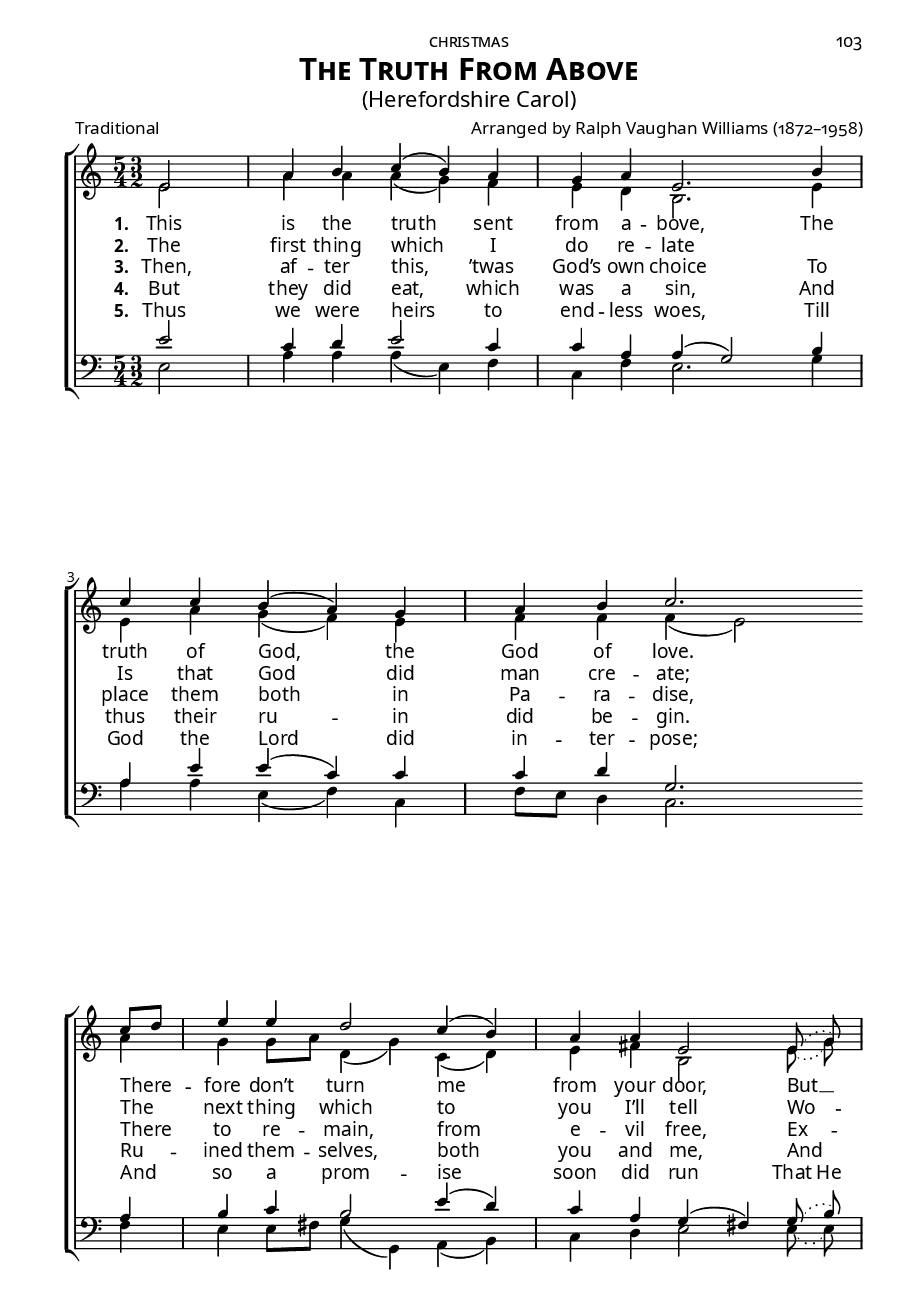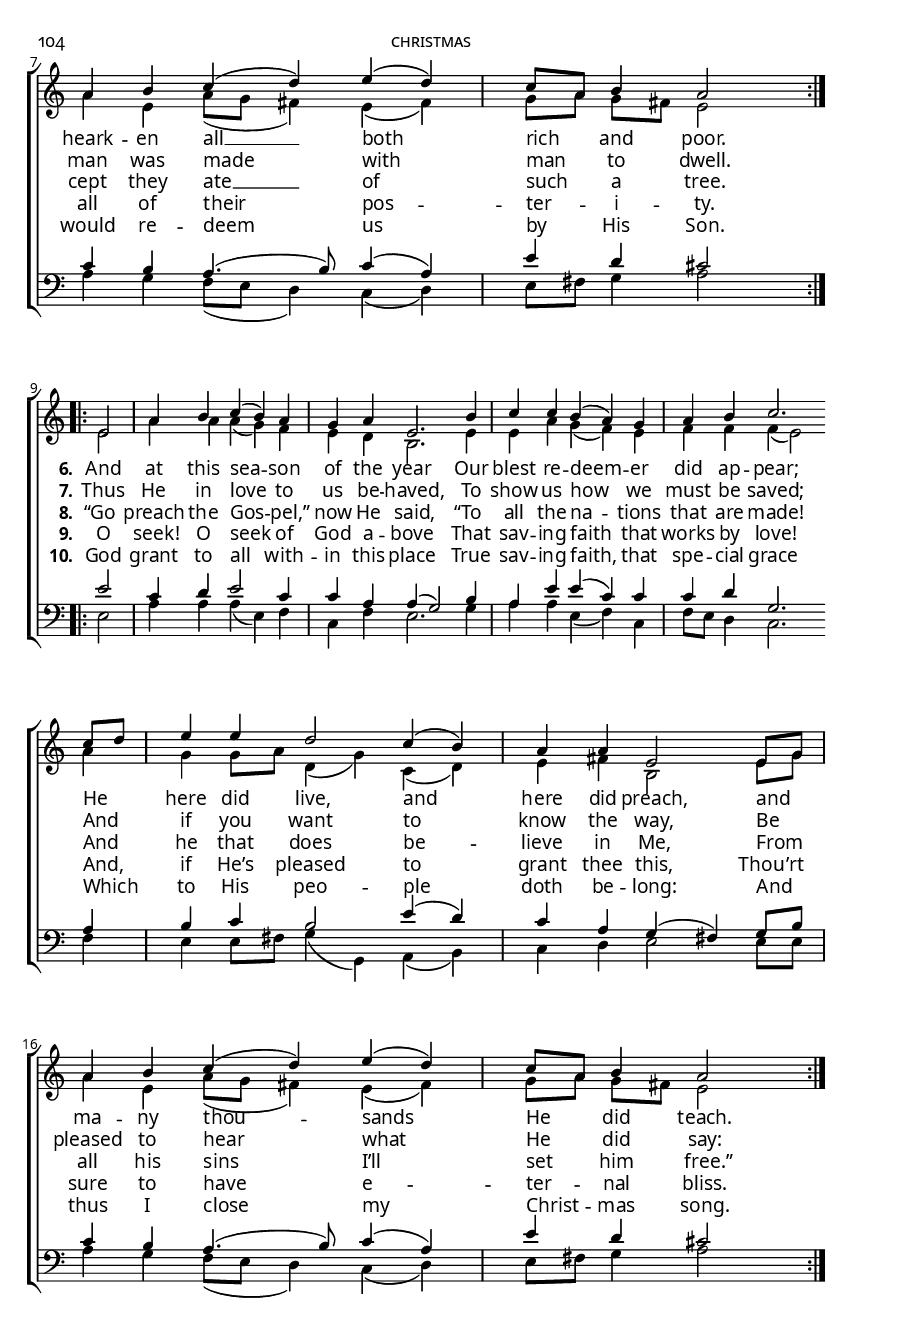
\version "2.14.2"
\include "util.ly"
\header {
  title = \markup{\override #'(font-name . "Garamond Premier Pro Semibold"){ \abs-fontsize #15 \smallCapsOldStyle"The Truth From Above"}}
  subtitle = \markup{\override #'(font-name . "Garamond Premier Pro"){ \abs-fontsize #10.5 "(Herefordshire Carol)"}}
  poet = \markup\oldStyleNum"Traditional"
  composer = \markup\oldStyleNum"Arranged by Ralph Vaughan Williams (1872–1958)"
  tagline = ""
}
\paper {
  %print-all-headers = ##f
  paper-height = 9\in
  paper-width = 6\in
  indent = 0\in
  %system-system-spacing = #'((basic-distance . 10) (padding . 0))
  system-system-spacing =
    #'((basic-distance . 0)
       (minimum-distance . 0)
       (padding . -5)
       (stretchability . 100))
  ragged-last-bottom = ##f
  ragged-bottom = ##f
  two-sided = ##t
  inner-margin = 0.5\in
  outer-margin = 0.25\in
  top-margin = 0.25\in
  bottom-margin = 0.25\in
  first-page-number = #103
  print-first-page-number = ##t
  headerLine = \markup{\override #'(font-name . "Garamond Premier Pro") \smallCapsOldStyle"christmas"}
  oddHeaderMarkup = \markup\fill-line{
     \override #'(font-name . "Garamond Premier Pro")\abs-fontsize #8.5
     \combine 
        \fill-line{"" \on-the-fly #print-page-number-check-first
        \oldStylePageNum""
        }
        \fill-line{\headerLine}
  }
  evenHeaderMarkup = \markup {
     \override #'(font-name . "Garamond Premier Pro")\abs-fontsize #8.5
     \combine
        \on-the-fly #print-page-number-check-first
        \oldStylePageNum""
        \fill-line{\headerLine}
  }
}
#(set-global-staff-size 15) \paper{ #(define fonts (make-pango-font-tree "GoudyOlSt BT" "Garamond Premier Pro" "Garamond Premier Pro" (/ 15 20))) }
#(define ((compound-time one two num numtwo) grob)
   (grob-interpret-markup grob
                          (markup #:override '(baseline-skip . 0) #:number
                                  (#:line ((#:column (one num))
                                           (#:column (two numtwo)))))))
global = {
  \key c \major
  \autoBeamOff
  \override Staff.TimeSignature #'stencil = #(compound-time "5" "3" "4" "2")
  \time 11/4
}

sopMusic = \relative c' {
  \repeat volta 3 {
    \partial 2 e2 |
    \partial 4*5 a4 b c( b) a |
    \partial 2*3 g a e2. b'4 |
    
    \partial 4*5 c c b( a) g |
    \partial 2*3 a b c2. \bar""\break c8[ d] |
    \partial 2*3 e4 e d2 c4( b) |
    
    \partial 4*5 \slurDotted a a e2 e8( g) |
    \slurSolid
    \partial 2*3 a4 b c( d) e( d) |
    \partial 1 c8[ a] b4 a2
  }
  \break
  
  
  \repeat volta 2 {
    \partial 2 e2 |
    \partial 4*5 a4 b c( b) a |
    \partial 2*3 g a e2. b'4 |
    
    \partial 4*5 c c b( a) g |
    \partial 2*3 a b c2. \bar""\break c8[ d] |
    \partial 2*3 e4 e d2 c4( b) |
    
    \partial 4*5 a a e2 e8[ g] |
    \partial 2*3 a4 b c( d) e( d) |
    \partial 1 c8[ a] b4 a2
  }
}
sopWords = \lyricmode {
  
}

altoMusic = \relative c' {
  e2 |
  a4 a a( g) f |
  e d b2. e4 |
  
  e a g( f) e |
  f f f( e2) a4 |
  g g8[ a] d,4( g) c,( d) |
  
  \slurDotted e fis b,2 e8( g) |
  \slurSolid a4 e a8([ g] fis4) e( fis) |
  g8[ a] g[ fis] e2
  
  
  
  e2 |
  a4 a a( g) f |
  e d b2. e4 |
  
  e a g( f) e |
  f f f( e2) a4 |
  g g8[ a] d,4( g) c,( d) |
  
  e fis b,2 e8[ g] |
  a4 e a8([ g] fis4) e( fis) |
  g8[ a] g[ fis] e2
}

altoWords = \lyricmode {
  \dropLyricsXI
  \set stanza = #"1. "
  This is the truth sent from a -- bove,
  The truth of God, the God of love.
  There -- fore don’t turn me from your door,
  But __ heark -- en all __ both rich and poor.
  
  \set stanza = #"6."
  And at this sea -- son of the year
  Our blest re -- deem -- er did ap -- pear;
  He here did live, and here did preach,
  and ma -- ny thou -- sands He did teach.
}
altoWordsII = \lyricmode {
  \dropLyricsXI
%\markup\italic
  \set stanza = #"2. "
  The first thing which I do re -- late
  \skip1
  Is that God did man cre -- ate;
  The next thing which to you I’ll tell
  Wo -- man was made with man to dwell.
  
  \set stanza = #"7."
  Thus He in love to us be -- haved,
  To show us how we must be saved;
  And if you want to know the way,
  Be pleased to hear what He did say:
}
altoWordsIII = \lyricmode {
  \dropLyricsXI
  \set stanza = #"3. "
  Then, af -- ter this, ’twas God’s own choice
  To place them both in Pa -- ra -- dise,
  There to re -- main, from e -- vil free,
  Ex -- cept they ate __ of such a tree.

  \set stanza = #"8."
  “Go preach the Gos -- pel,” now He said,
  “To all the na -- tions that are made!
  And he that does be -- lieve in Me,
  From all his sins I’ll set him free.”

}
altoWordsIV = \lyricmode {
  \dropLyricsXI
  \set stanza = #"4. "
  But they did eat, which was a sin,
  And thus their ru -- in did be -- gin.
  Ru -- ined them -- selves, both you and me,
  And all of their pos -- ter -- i -- ty.
  
  \set stanza = #"9."
  O seek! O seek of God a -- bove
  That sav -- ing faith that works by love!
  And, if He’s pleased to grant thee this,
  \set ignoreMelismata = ##t
  Thou -- ’rt
  \unset ignoreMelismata
  sure to have e -- ter -- nal bliss.
}
altoWordsV = \lyricmode {
  \dropLyricsXI
  \set stanza = #"5. "
  Thus we were heirs to end -- less woes,
  Till God the Lord did in -- ter -- pose;
  And so a prom -- ise soon did run
  \set ignoreMelismata = ##t
  That He
  \unset ignoreMelismata
  would re -- deem us by His Son.
  
  \set stanza = #"10."
  God grant to all with -- in this place
  True sav -- ing faith, that spe -- cial grace
  Which to His peo -- ple doth be -- long:
  And thus I close my Christ -- mas song.

}
altoWordsVI = \lyricmode {
  \set stanza = #"6. "
  \set ignoreMelismata = ##t
}
tenorMusic = \relative c' {
  e2 |
  c4 d e2 c4 |
  c a a( g2) b4 |
  
  a e' e( c) c |
  c d g,2. a4 |
  b c b2 e4( d) |
  
  c a g( fis!) \slurDotted g8( b) |
  \slurSolid c4 b a4.( b8) c4( a) |
  e'4 d cis2
  
  
  
  e2 |
  c4 d e2 c4 |
  c a a( g2) b4 |
  
  a e' e( c) c |
  c d g,2. a4 |
  b c b2 e4( d) |
  
  c a g( fis!) g8[ b] |
  c4 b a4.( b8) c4( a) |
  e'4 d cis2
}
tenorWords = \lyricmode {
  
}

bassMusic = \relative c {
  e2 |
  a4 a a( e) f |
  c f e2. g4 |
  
  a4 a e( f) c |
  f8[ e] d4 c2. f4 |
  e e8[ fis] g4( g,) a( b) |
  
  c4 d e2 \slurDotted e8( e) |
  a4 g \slurSolid f8([ e] d4) c( d) |
  e8[ fis] g4 a2
  
  
  
  
  
  e2 |
  a4 a a( e) f |
  c f e2. g4 |
  
  a4 a e( f) c |
  f8[ e] d4 c2. f4 |
  e e8[ fis] g4( g,) a( b) |
  
  c4 d e2 e8[ e] |
  a4 g f8([ e] d4) c( d) |
  e8[ fis] g4 a2
}
bassWords = \lyricmode {

}

pianoRH = \relative c' {
  
}
pianoLH = \relative c' {
  
}

\score {
  <<
   \new ChoirStaff <<
    \new Staff = women <<
      \new Voice = "sopranos" { \voiceOne << \global \sopMusic >> }
      \new Voice = "altos" { \voiceTwo << \global \altoMusic >> }
    >>
    \new Lyrics \with { alignAboveContext = #"women" \override VerticalAxisGroup #'nonstaff-relatedstaff-spacing = #'((basic-distance . 1))} \lyricsto "sopranos" \sopWords
    \new Lyrics = "altosVI"  \with { alignBelowContext = #"women" } \lyricsto "sopranos" \altoWordsVI
    \new Lyrics = "altosV"  \with { alignBelowContext = #"women" } \lyricsto "sopranos" \altoWordsV
    \new Lyrics = "altosIV"  \with { alignBelowContext = #"women" } \lyricsto "sopranos" \altoWordsIV
    \new Lyrics = "altosIII"  \with { alignBelowContext = #"women" } \lyricsto "sopranos" \altoWordsIII
    \new Lyrics = "altosII"  \with { alignBelowContext = #"women" } \lyricsto "sopranos" \altoWordsII
    \new Lyrics = "altos"  \with { alignBelowContext = #"women" \override VerticalAxisGroup #'nonstaff-relatedstaff-spacing = #'((padding . -1)) } \lyricsto "sopranos" \altoWords
   \new Staff = men <<
      \clef bass
      \new Voice = "tenors" { \voiceOne << \global \tenorMusic >> }
      \new Voice = "basses" { \voiceTwo << \global \bassMusic >> }
    >>
    \new Lyrics \with { alignAboveContext = #"men" \override VerticalAxisGroup #'nonstaff-relatedstaff-spacing = #'((basic-distance . 1)) } \lyricsto "tenors" \tenorWords
    \new Lyrics \with { alignBelowContext = #"men" \override VerticalAxisGroup #'nonstaff-relatedstaff-spacing = #'((basic-distance . 1)) } \lyricsto "basses" \bassWords
  >>
%    \new PianoStaff << \new Staff { \new Voice { \pianoRH } } \new Staff { \clef "bass" \pianoLH } >>
  >>
  \layout {
    \context {
      \Score
      \override SpacingSpanner #'base-shortest-duration = #(ly:make-moment 1 2)
      \override SpacingSpanner #'common-shortest-duration = #(ly:make-moment 1 2)
    }
    \context {
      % Remove all empty staves
      % \Staff \RemoveEmptyStaves \override VerticalAxisGroup #'remove-first = ##t
    }
    \context {
      \Lyrics
      \override LyricText #'X-offset = #center-on-word
    }
  }
  \midi {
    \tempo 4 = 90
    \set Staff.midiInstrument = "flute"
  
    \context {
      \Voice
      \remove "Dynamic_performer"
    }
  }
}
